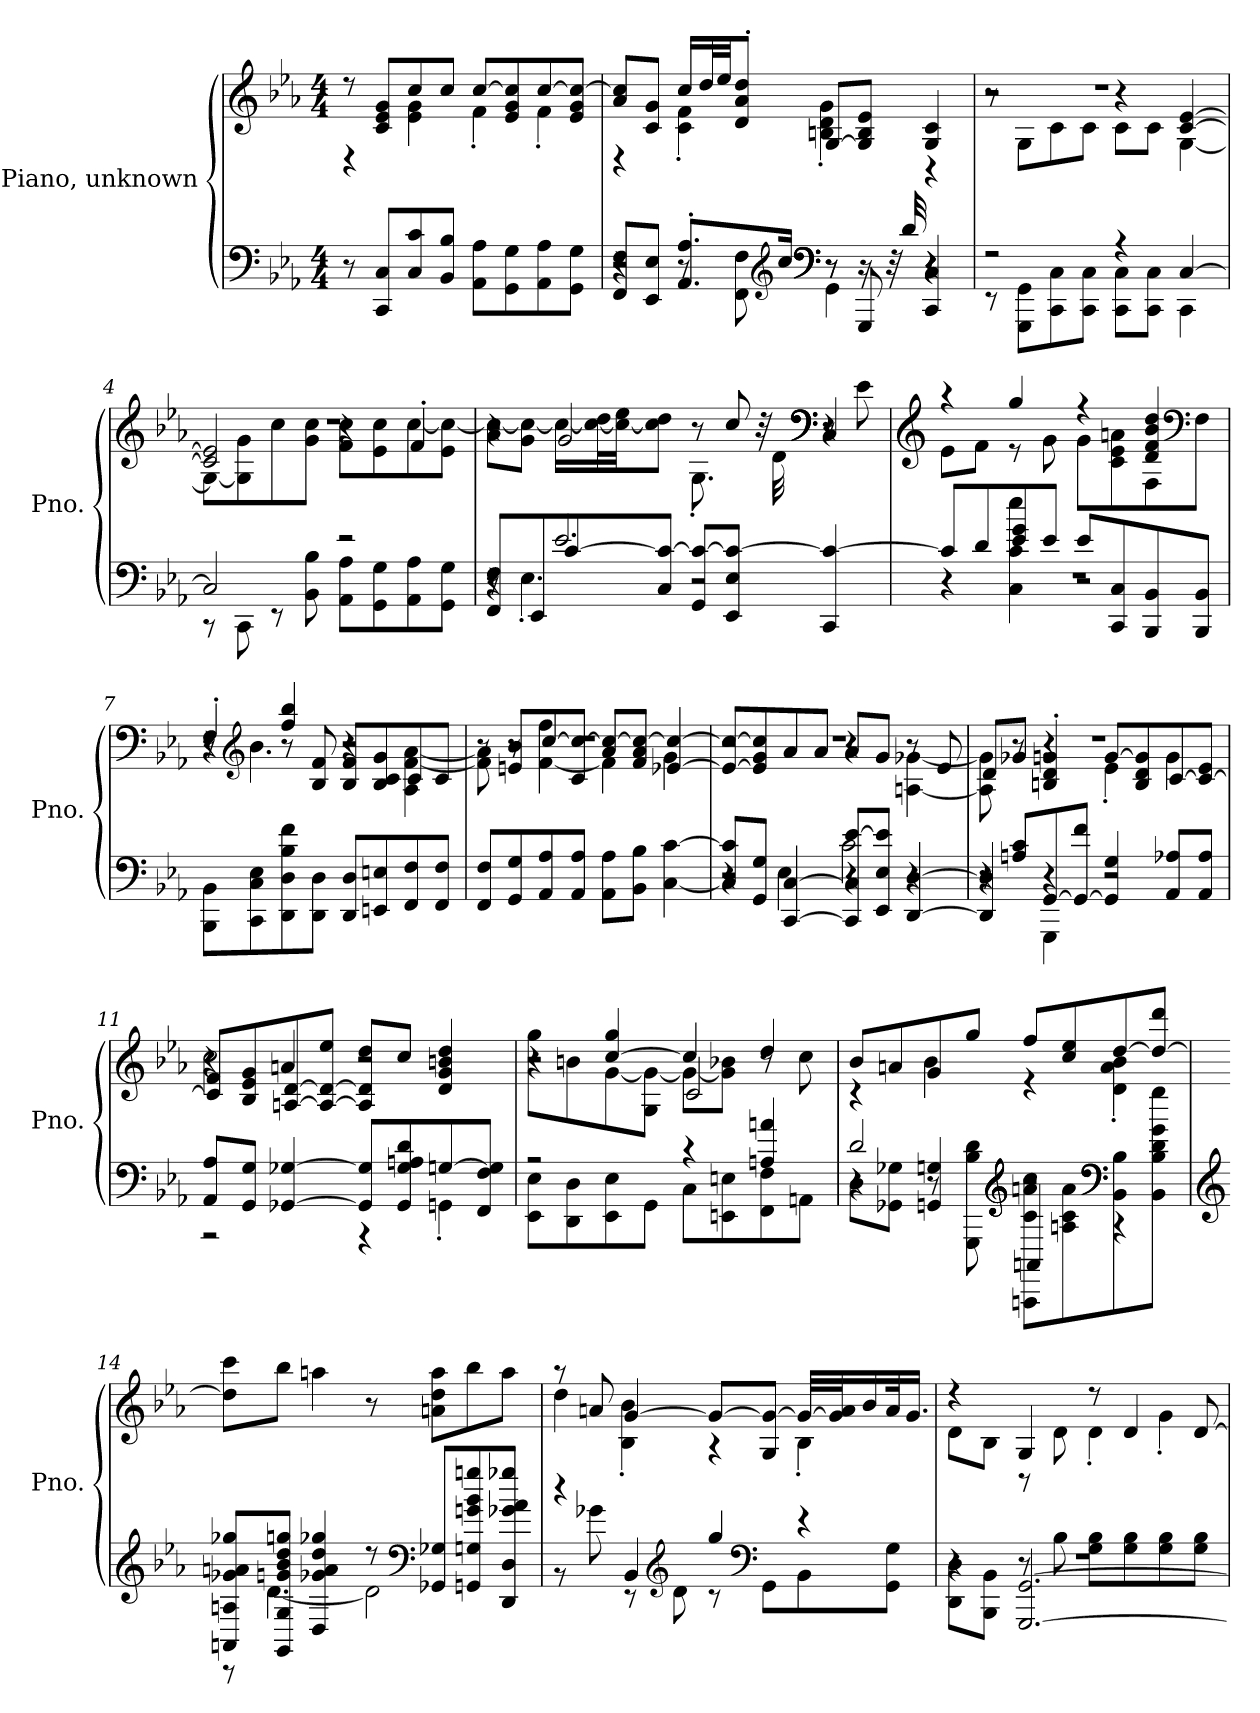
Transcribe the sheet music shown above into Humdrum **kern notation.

**kern	**kern
*part1	*part1
*staff2	*staff1
*I"Piano, unknown	*
*I'Pno.	*
*clefF4	*clefG2
*k[b-e-a-]	*k[b-e-a-]
*M4/4	*M4/4
*MM120	*MM120
=1	=1
*	*^
8r	8r	4r
8CC/ 8C/L	8c/ 8e-/ 8g/L	.
8C/ 8c/	8cc/	4e-\ 4g\
8BB-/ 8B-/J	8cc/J	.
8AA-\ 8A-\L	[8cc/L	4f'\
8GG\ 8G\	8e-/ 8g/ 8cc/]	.
8AA-\ 8A-\	[8cc/	4f'\
8GG\ 8G\J	8e-/ 8g/ 8cc/_J	.
=2	=2	=2
*^	*	*
*	*^	*	*
8FF/ 8F/L	4r	2r	8a-/ 8cc/]L	4r
8EE-/ 8E-/J	.	.	8c/ 8g/J	.
8.AA-/' 8.A-/'L	8r	.	16cc/LL	4c\' 4f\'
.	.	.	32dd/L	.
.	.	.	32ee-/JJ	.
.	8FF\ 8F\	.	8d/' 8a-/' 8dd/'J	.
*clefG2	*	*	*	*
16cc/Jk	.	.	.	.
*clefF4	*	*	*	*
8r	4GG\	8r	[8G/L	4Bn\' 4d\' 4g\'
16r	.	8GGG/	8G/] 8B/ 8e-/J	.
32r	.	.	.	.
32d/	.	.	.	.
4CC/ 4C/	4r	4r	4G/ 4c/	4r
*	*v	*v	*	*
=3	=3	=3	=3
*	*	*	*^
2r	8r	1r	8r	2r
.	8GGG\ 8GG\L	.	8G\L	.
.	8CC\ 8C\	.	8c\	.
.	8CC\ 8C\J	.	8c\J	.
4r	8CC\ 8C\L	.	8c\L	4r
.	8CC\ 8C\J	.	8c\J	.
[4C/	4CC\	.	[4G\	[4c/ [4e-/
!!LO:LB:g=z	!!	!!
=4	=4	=4	=4	=4
2C/]	8r	1r	8G\L_	2c/] 2e-/]
.	8CC\	.	8G\] 8g\	.
.	8r	.	8cc\	.
.	8BB-\ 8B-\	.	8g\ 8cc\J	.
2r	8AA-\ 8A-\L	.	8f\ 8cc\L	4r
.	8GG\ 8G\	.	8e-\ 8cc\	.
.	8AA-\ 8A-\	.	[8cc\	4f'/
.	8GG\ 8G\J	.	8e-\ 8cc\_J	.
=5	=5	=5	=5	=5
*	*^	*	*	*
4r	8r	8FF/ 8F/L	2r	8a-\ 8cc\_L	4r
.	4.E-'\	8EE-/	.	8g\ 8cc\_J	.
2.e-/	.	[8c/	.	16cc\LL_	2g/
.	.	.	.	32cc\_ 32dd\L	.
.	.	.	.	32cc\_ 32ee-\JJ	.
.	.	8C/ 8c/_J	.	8cc\] 8dd\J	.
.	2r	8GG/ 8c/_L	8r	8.G'\	.
.	.	8EE-/ 8E-/ 8c/_J	8cc/	.	.
.	.	.	.	32r	.
.	.	.	.	32d\	.
*	*	*	*clefF4	*	*
.	.	4CC/ 4c/_	4r	8r	4C/
.	.	.	.	8e-\	.
*	*	*	*v	*v	*v
!!LO:LB:g=z
=6	=6	=6	=6
*	*	*	*clefG2
*	*	*	*^
1r	4r	8c/L]	4r	8e-\L
.	.	8d/	.	8f\J
.	4C\ 4c\ 4ee-\	8e-/ 8g/	4gg/	8r
.	.	8e-/J	.	8g\
.	2r	8e-/L	4r	8g\L
.	.	8CC/ 8C/	.	8c\ 8e-\ 8an\
.	.	8BBB-/ 8BB-/	4d/ 4f/ 4b-/ 4dd/	8F\
*	*	*	*clefF4	*
.	.	8BBB-/ 8BB-/J	.	8F\J
*v	*v	*v	*	*
=7	=7	=7
*	*	*^
8BBB-\ 8BB-\L	4r	8r	4F'/
*	*clefG2	*	*
8CC\ 8C\ 8E-\	.	4.b-\	.
8DD\ 8D\ 8B-\ 8f\	4ff/ 4bb-/	.	8r
8DD\ 8D\J	.	.	8B-/ 8f/
8DD/ 8D/L	2r	4r	8B-/ 8f/L
8EEn/ 8En/	.	.	8B-/ 8c/ 8g/
8FF/ 8F/	.	4A-\ [4f\ [4a-\	8c/
8FF/ 8F/J	.	.	8c/J
=8	=8	=8	=8
8FF/ 8F/L	1r	8f\] 8a-\]	8r
8GG/ 8G/	.	8r	8en/ 8b-/L
8AA-/ 8A-/	.	[4f\ 4ff\	[8cc/
8AA-/ 8A-/J	.	.	8c/ 8cc/_J
8AA-\ 8A-\L	.	4f\]	8a-/ 8cc/_L
8BB-\ 8B-\J	.	.	8f/ 8a-/ 8cc/_J
[4C\ [4c\	.	4g\	[4e-X/ 4cc/_
!!LO:LB:g=z	!!	!!
=9	=9	=9	=9
*^	*	*	*
*	*^	*	*	*
8C/] 8c/]L	4r	2r	1r	2r	8e-/_ 8cc/_L
8GG/ 8G/J	.	.	.	.	8e-/] 8g/ 8cc/]
[4CC/ [4C/	4E-\	.	.	.	8a-/
.	.	.	.	.	8a-/J
8CC/] 8C/] [8e-/L	2c\	4r	.	4r	8a-/L
8EE-/ 8E-/ 8e-/]J	.	.	.	.	8g/J
4r	.	[4DD/ [4D/	.	[4An\ [4g-X\	8r
.	.	.	.	.	8e-/
=10	=10	=10	=10	=10	=10
8r	4r	4DD/] 4D/]	1r	8A\] 8g-\]	8d/L
8An/ 8c/L	.	.	.	8r	8g-X/J
[8GG/	4GGG\	4r	.	4r	4Bn/' 4d/' 4gn/'
8GG/_ 8f/J	.	.	.	.	.
4GG/] 4G/	2r	2r	.	4e-'\	[8g/L
.	.	.	.	.	8B/ 8d/ 8g/]
8AA-/ 8A-X/L	.	.	.	4g\	[8c/
8AA-/ 8A-/J	.	.	.	.	8c/_ 8e-/J
*	*v	*v	*	*	*
=11	=11	=11	=11	=11
8AA-/ 8A-/L	2r	4r	2cc\	8c/] 8f/L
8GG/ 8G/J	.	.	.	8B-/ 8e-/ 8g/
[4GG-X/ [4G-X/	.	4an/	.	[8An/ [8d/
.	.	.	.	8A/_ 8d/_ 8ee-/J
8GG-/] 8G-/]L	4r	2r	2r	8A/] 8d/] 8dd/L
8GG-/ 8G-/ 8An/ 8d/	.	.	.	8cc/J
[8Gn/	4GGn'\	.	.	4d/ 4g/ 4bn/ 4dd/
8FF/ 8F/ 8G/]J	.	.	.	.
!!LO:LB:g=z	!!	!!
=12	=12	=12	=12	=12
2r	8EE-\ 8E-\L	4r	8gg\L	2r
.	8DD\ 8D\	.	8bn\	.
.	8EE-\ 8E-\	[4cc/ 4gg/	[8g\	.
.	8GG\J	.	8G\ 8g\_J	.
4r	8C\L	4cc/]	8g\L_	2c/
.	8EEn\ 8En\	.	8g\] 8b-X\J	.
4An/ 4an/	8FF\ 8F\	4dd/	8r	.
.	8AAn\J	.	8cc\	.
*	*	*	*v	*v
=13	=13	=13	=13
*	*^	*	*
2d/	8D\L	4r	8b-/L	4r
.	8GG-X\ 8G-X\J	.	8an/	.
.	8r	4GGn/ 4Gn/	8g/	4b-\
.	8GGG\ 8B-\ 8d\	.	8gg/J	.
*clefG2	*	*	*	*
2r	8AAAn\ 8c\ 8an\ 8cc\L	4AAn/	8ff/L	4r
.	8An\ 8c\ 8a\	.	8cc/ 8ee-/	.
*clefF4	*	*	*	*
.	8BB-\ 8B-\	4r	[8dd/	4d\' 4a\' 4b-\'
.	8BB-\ 8B-\ 8d\ 8g\ 8gg\J	.	8dd/_ 8ddd/J	.
*v	*v	*v	*	*
*	*v	*v
!!LO:LB:g=z
=14	=14
*clefG2	*
*^	*
8AAn/ 8An/ 8g-X/ 8an/ 8gg-X/L	8r	8dd\] 8ccc\L
8GG/ 8G/ 8gn/ 8b-/ 8dd/ 8ggn/J	[4.d\	8bb-\J
4D/ 4g-X/ 4a/ 4dd/ 4gg-X/	.	4aan\
8r	2d\]	8r
*clefF4	*	*
8GG-X/ 8G-X/L	.	8an\ 8dd\ 8aa\L
8GGn/ 8Gn/ 8gn/ 8b-/ 8ggn/	.	8bb-\
8DD/ 8D/ 8g-X/ 8a/ 8gg-X/J	.	8aa\J
=15	=15	=15
*	*	*^
4r	8r	8r	4dd\
.	8g-X\	8an/	.
4BB-/	8r	[4g/	4B-\' 4b-\'
*clefG2	*	*	*
.	8d\	.	.
4gg/	8r	8g/L_	4r
*clefF4	*	*	*
.	8GG\L	8G/ 8g/_J	.
4r	8BB-\	32g/LLL_	4B-'\
.	.	32g/] 32a/J	.
.	.	16b-/	.
.	8GG\ 8G\J	32a/K	.
.	.	16.g/JJ	.
!!LO:PB:g=z	!!
=16	=16	=16	=16
*	*^	*	*
1r	8DD\ 8D\L	4r	4r	8d\L
.	8BBB-\ 8BB-\J	.	.	8B-\J
.	8r	[2.GGG/ [2.GG/	4G/	8r
.	8B-\	.	.	8d\
.	8G\ 8B-\L	.	8r	4d'\
.	8G\ 8B-\	.	4d/	.
.	8G\ 8B-\	.	.	4g'\
.	8G\ 8B-\J	.	[8d/	.
*v	*v	*v	*	*
*	*v	*v
=	=
*-	*-
